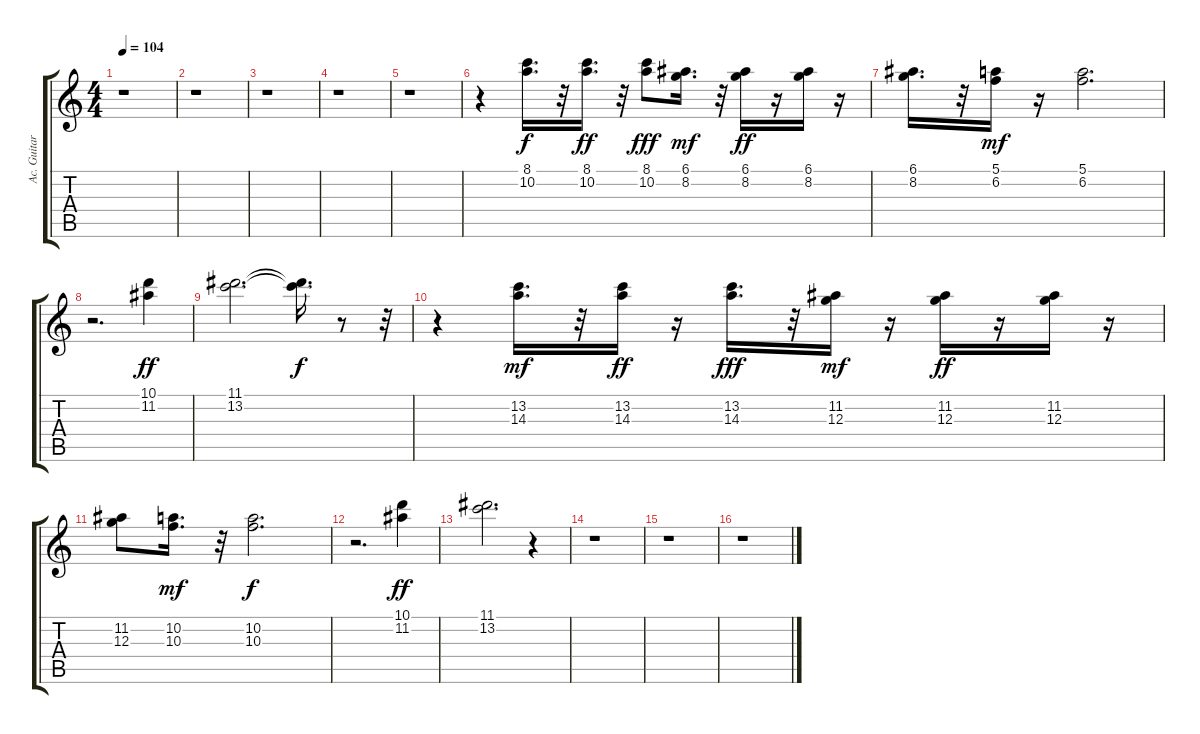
\track ("Ac. Guitar" "Ac. Guitar") {instrument acousticguitarsteel}
\staff {score tabs}
\tuning (E4 B3 G3 D3 A2 E2) {hide}
\ts (4 4)
\tempo 104
\clef g2
\ks c
r.1{dy f} |
r.1 |
r.1 |
r.1 |
r.1 |
r.4 (8.1 10.2).16{d} r.32 (8.1 10.2).16{d dy ff} r.32 (8.1 10.2).8{dy fff} (6.1 8.2).16{d dy mf} r.32 (6.1 8.2).16{dy ff} r.16 (6.1 8.2).16 r.16 |
(6.1 8.2).16{d} r.32 (5.1 6.2).16{dy mf} r.16 (5.1 6.2).2{d} |
r.2{d} (10.1 11.2).4{dy ff} |
(11.1 13.2).2{d} (11.1{t} 13.2{t}).16{d dy f} r.8 r.32 |
r.4 (13.2 14.3).16{d dy mf} r.32 (13.2 14.3).16{dy ff} r.16 (13.2 14.3).16{d dy fff} r.32 (11.2 12.3).16{dy mf} r.16 (11.2 12.3).16{dy ff} r.16 (11.2 12.3).16 r.16 |
(11.2 12.3).8 (10.2 10.3).16{d dy mf} r.32 (10.2 10.3).2{d dy f} |
r.2{d} (10.1 11.2).4{dy ff} |
(11.1 13.2).2{d} r.4 |
r.1 |
r.1 |
r.1
